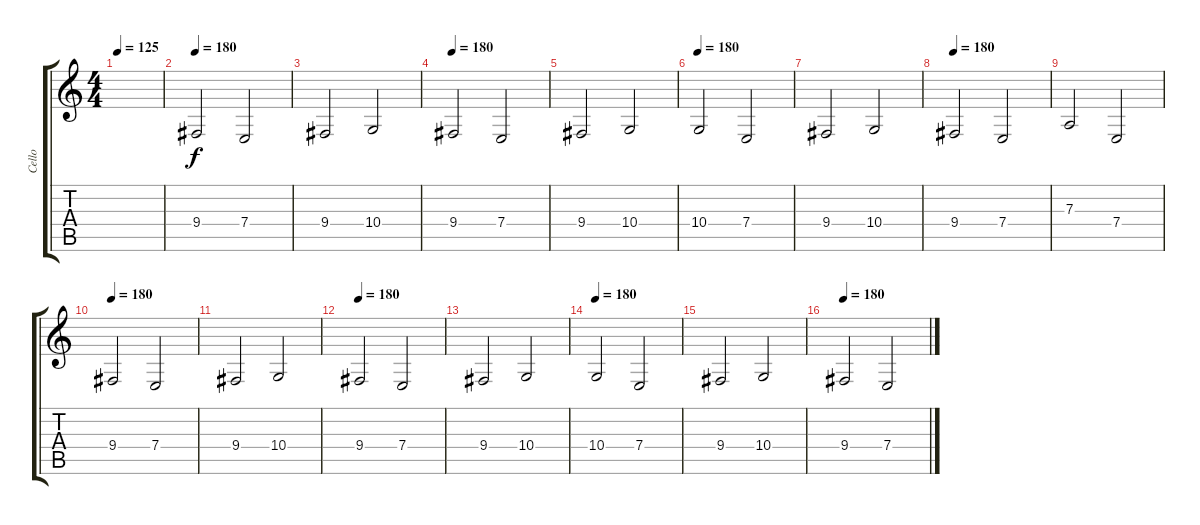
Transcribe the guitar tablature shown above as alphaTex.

\track ("Cello" "Cello") {instrument cello}
\staff {score tabs}
\tuning (B3 Gb3 D3 A2 E2 B1) {hide}
\ts (4 4)
\tempo 125
\clef g2
\ks c
|
\tempo 180
9.4.2 7.4.2 |
9.4.2 10.4.2 |
\tempo 180
9.4.2 7.4.2 |
9.4.2 10.4.2 |
\tempo 180
10.4.2 7.4.2 |
9.4.2 10.4.2 |
\tempo 180
9.4.2 7.4.2 |
7.3.2 7.4.2 |
\tempo 180
9.4.2 7.4.2 |
9.4.2 10.4.2 |
\tempo 180
9.4.2 7.4.2 |
9.4.2 10.4.2 |
\tempo 180
10.4.2 7.4.2 |
9.4.2 10.4.2 |
\tempo 180
9.4.2 7.4.2
